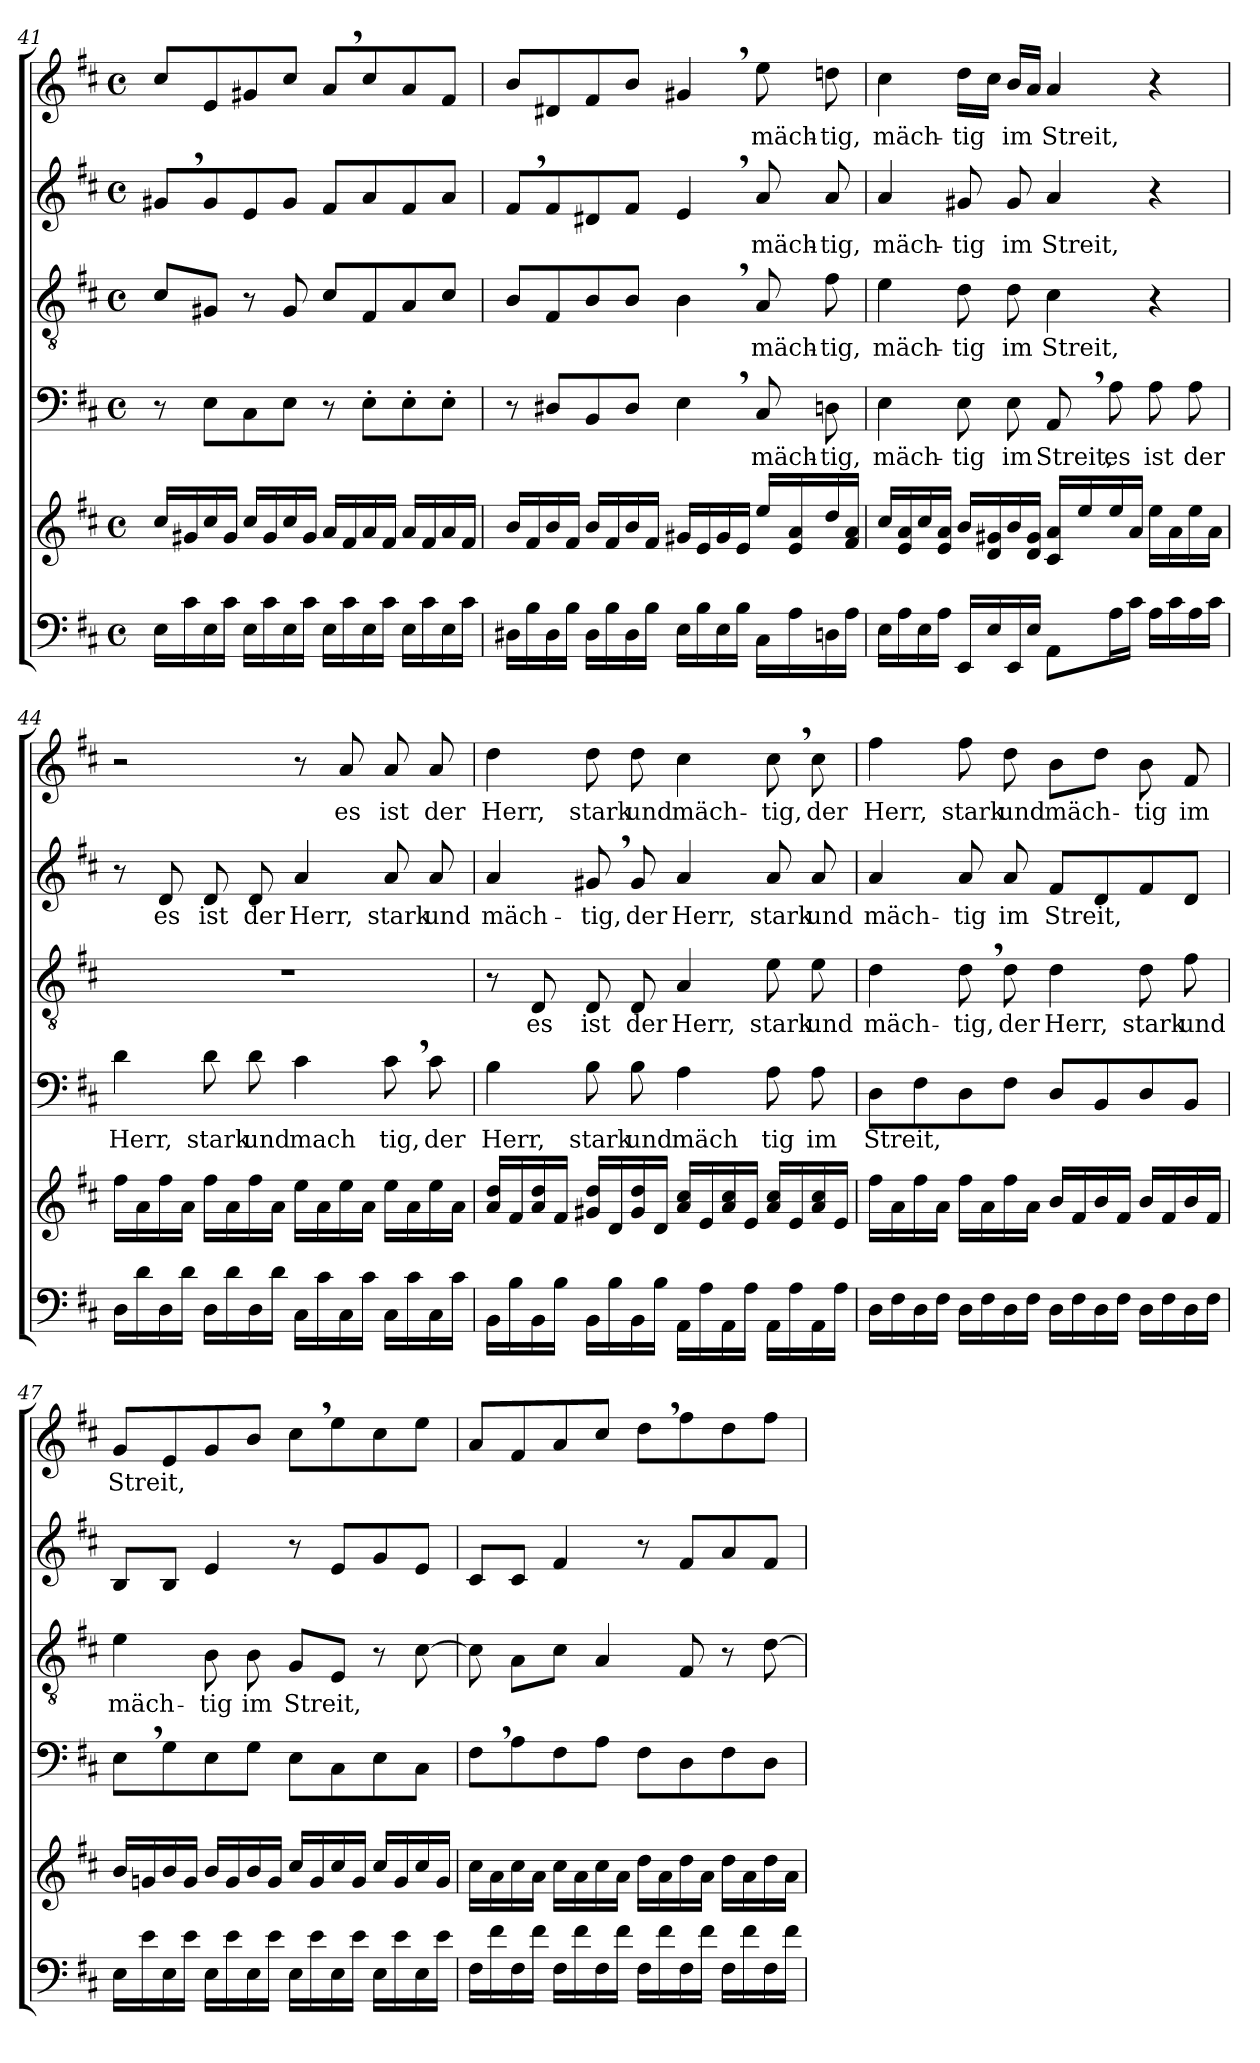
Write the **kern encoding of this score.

**kern	**kern	**kern	**text	**kern	**text	**kern	**text	**kern	**text
*part5	*part5	*part4	*part4	*part3	*part3	*part2	*part2	*part1	*part1
*staff6	*staff5	*staff4	*staff4	*staff3	*staff3	*staff2	*staff2	*staff1	*staff1
*clefF4	*clefG2	*clefF4	*	*clefGv2	*	*clefG2	*	*clefG2	*
*k[f#c#]	*k[f#c#]	*k[f#c#]	*	*k[f#c#]	*	*k[f#c#]	*	*k[f#c#]	*
*D:	*D:	*D:	*	*D:	*	*D:	*	*D:	*
*M4/4	*M4/4	*M4/4	*	*M4/4	*	*M4/4	*	*M4/4	*
*met(c)	*met(c)	*met(c)	*	*met(c)	*	*met(c)	*	*met(c)	*
=41	=41	=41	=41	=41	=41	=41	=41	=41	=41
16E\LL	16cc#/LL	8r	.	8c#/L	.	8g#X,/L	.	8cc#/L	.
16c#\	16g#X/	.	.	.	.	.	.	.	.
16E\	16cc#/	8E\L	.	8G#X/J	.	8g#/	.	8e/	.
16c#\JJ	16g#/JJ	.	.	.	.	.	.	.	.
16E\LL	16cc#/LL	8C#\	.	8r	.	8e/	.	8g#X/	.
16c#\	16g#/	.	.	.	.	.	.	.	.
16E\	16cc#/	8E\J	.	8G#/	.	8g#/J	.	8cc#/J	.
16c#\JJ	16g#/JJ	.	.	.	.	.	.	.	.
16E\LL	16a/LL	8r	.	8c#/L	.	8f#/L	.	8a,/L	.
16c#\	16f#/	.	.	.	.	.	.	.	.
16E\	16a/	8E'\L	.	8F#/	.	8a/	.	8cc#/	.
16c#\JJ	16f#/JJ	.	.	.	.	.	.	.	.
16E\LL	16a/LL	8E'\	.	8A/	.	8f#/	.	8a/	.
16c#\	16f#/	.	.	.	.	.	.	.	.
16E\	16a/	8E'\J	.	8c#/J	.	8a/J	.	8f#/J	.
16c#\JJ	16f#/JJ	.	.	.	.	.	.	.	.
!!LO:LB:g=z
=42	=42	=42	=42	=42	=42	=42	=42	=42	=42
16D#X\LL	16b/LL	8r	.	8B/L	.	8f#,/L	.	8b/L	.
16B\	16f#/	.	.	.	.	.	.	.	.
16D#\	16b/	8D#X/L	.	8F#/	.	8f#/	.	8d#X/	.
16B\JJ	16f#/JJ	.	.	.	.	.	.	.	.
16D#\LL	16b/LL	8BB/	.	8B/	.	8d#X/	.	8f#/	.
16B\	16f#/	.	.	.	.	.	.	.	.
16D#\	16b/	8D#/J	.	8B/J	.	8f#/J	.	8b/J	.
16B\JJ	16f#/JJ	.	.	.	.	.	.	.	.
16E\LL	16g#X/LL	4E,\	.	4B,\	.	4e,/	.	4g#X,/	.
16B\	16e/	.	.	.	.	.	.	.	.
16E\	16g#/	.	.	.	.	.	.	.	.
16B\JJ	16e/JJ	.	.	.	.	.	.	.	.
16C#\LL	16ee/LL	8C#/	mäch-	8A/	mäch-	8a/	mäch-	8ee\	mäch-
16A\	16e/ 16a/	.	.	.	.	.	.	.	.
16Dn\	16dd/	8Dn\	-tig,	8f#\	-tig,	8a/	-tig,	8ddn\	-tig,
16A\JJ	16f#/ 16a/JJ	.	.	.	.	.	.	.	.
=43	=43	=43	=43	=43	=43	=43	=43	=43	=43
16E\LL	16cc#/LL	4E\	mäch-	4e\	mäch-	4a/	mäch-	4cc#\	mäch-
16A\	16e/ 16a/	.	.	.	.	.	.	.	.
16E\	16cc#/	.	.	.	.	.	.	.	.
16A\JJ	16e/ 16a/JJ	.	.	.	.	.	.	.	.
16EE/LL	16b/LL	8E\	-tig	8d\	-tig	8g#X/	-tig	16dd\LL	-tig
16E/	16d/ 16g#X/	.	.	.	.	.	.	16cc#\JJ	.
16EE/	16b/	8E\	im	8d\	im	8g#/	im	16b/LL	im
16E/JJ	16d/ 16g#/JJ	.	.	.	.	.	.	16a/JJ	.
8AA\L	16c#/ 16a/LL	8AA,/	Streit,	4c#\	Streit,	4a/	Streit,	4a/	Streit,
.	16ee/	.	.	.	.	.	.	.	.
16A\L	16ee/	8A\	es	.	.	.	.	.	.
16c#\JJ	16a/JJ	.	.	.	.	.	.	.	.
16A\LL	16ee\LL	8A\	ist	4r	.	4r	.	4r	.
16c#\	16a\	.	.	.	.	.	.	.	.
16A\	16ee\	8A\	der	.	.	.	.	.	.
16c#\JJ	16a\JJ	.	.	.	.	.	.	.	.
!!LO:PB:g=z
=44	=44	=44	=44	=44	=44	=44	=44	=44	=44
16D\LL	16ff#\LL	4d\	Herr,	1r	.	8r	.	2r	.
16d\	16a\	.	.	.	.	.	.	.	.
16D\	16ff#\	.	.	.	.	8d/	es	.	.
16d\JJ	16a\JJ	.	.	.	.	.	.	.	.
16D\LL	16ff#\LL	8d\	stark	.	.	8d/	ist	.	.
16d\	16a\	.	.	.	.	.	.	.	.
16D\	16ff#\	8d\	und	.	.	8d/	der	.	.
16d\JJ	16a\JJ	.	.	.	.	.	.	.	.
16C#\LL	16ee\LL	4c#\	mach	.	.	4a/	Herr,	8r	.
16c#\	16a\	.	.	.	.	.	.	.	.
16C#\	16ee\	.	.	.	.	.	.	8a/	es
16c#\JJ	16a\JJ	.	.	.	.	.	.	.	.
16C#\LL	16ee\LL	8c#,\	tig,	.	.	8a/	stark	8a/	ist
16c#\	16a\	.	.	.	.	.	.	.	.
16C#\	16ee\	8c#\	der	.	.	8a/	und	8a/	der
16c#\JJ	16a\JJ	.	.	.	.	.	.	.	.
=45	=45	=45	=45	=45	=45	=45	=45	=45	=45
16BB\LL	16a/ 16dd/LL	4B\	Herr,	8r	.	4a/	mäch-	4dd\	Herr,
16B\	16f#/	.	.	.	.	.	.	.	.
16BB\	16a/ 16dd/	.	.	8D/	es	.	.	.	.
16B\JJ	16f#/JJ	.	.	.	.	.	.	.	.
16BB\LL	16g#X/ 16dd/LL	8B\	stark	8D/	ist	8g#X,/	-tig,	8dd\	stark
16B\	16d/	.	.	.	.	.	.	.	.
16BB\	16g#/ 16dd/	8B\	und	8D/	der	8g#/	der	8dd\	und
16B\JJ	16d/JJ	.	.	.	.	.	.	.	.
16AA\LL	16a/ 16cc#/LL	4A\	mäch	4A/	Herr,	4a/	Herr,	4cc#\	mäch-
16A\	16e/	.	.	.	.	.	.	.	.
16AA\	16a/ 16cc#/	.	.	.	.	.	.	.	.
16A\JJ	16e/JJ	.	.	.	.	.	.	.	.
16AA\LL	16a/ 16cc#/LL	8A\	tig	8e\	stark	8a/	stark	8cc#,\	-tig,
16A\	16e/	.	.	.	.	.	.	.	.
16AA\	16a/ 16cc#/	8A\	im	8e\	und	8a/	und	8cc#\	der
16A\JJ	16e/JJ	.	.	.	.	.	.	.	.
!!LO:LB:g=z
=46	=46	=46	=46	=46	=46	=46	=46	=46	=46
16D\LL	16ff#\LL	8D\L	Streit,	4d\	mäch-	4a/	mäch-	4ff#\	Herr,
16F#\	16a\	.	.	.	.	.	.	.	.
16D\	16ff#\	8F#\	.	.	.	.	.	.	.
16F#\JJ	16a\JJ	.	.	.	.	.	.	.	.
16D\LL	16ff#\LL	8D\	.	8d,\	-tig,	8a/	-tig	8ff#\	stark
16F#\	16a\	.	.	.	.	.	.	.	.
16D\	16ff#\	8F#\J	.	8d\	der	8a/	im	8dd\	und
16F#\JJ	16a\JJ	.	.	.	.	.	.	.	.
16D\LL	16b/LL	8D/L	.	4d\	Herr,	8f#/L	Streit,	8b\L	mäch-
16F#\	16f#/	.	.	.	.	.	.	.	.
16D\	16b/	8BB/	.	.	.	8d/	.	8dd\J	.
16F#\JJ	16f#/JJ	.	.	.	.	.	.	.	.
16D\LL	16b/LL	8D/	.	8d\	stark	8f#/	.	8b\	-tig
16F#\	16f#/	.	.	.	.	.	.	.	.
16D\	16b/	8BB/J	.	8f#\	und	8d/J	.	8f#/	im
16F#\JJ	16f#/JJ	.	.	.	.	.	.	.	.
=47	=47	=47	=47	=47	=47	=47	=47	=47	=47
16E\LL	16b/LL	8E,\L	.	4e\	mäch-	8B/L	.	8g/L	Streit,
16e\	16gn/	.	.	.	.	.	.	.	.
16E\	16b/	8G\	.	.	.	8B/J	.	8e/	.
16e\JJ	16g/JJ	.	.	.	.	.	.	.	.
16E\LL	16b/LL	8E\	.	8B\	-tig	4e/	.	8g/	.
16e\	16g/	.	.	.	.	.	.	.	.
16E\	16b/	8G\J	.	8B\	im	.	.	8b/J	.
16e\JJ	16g/JJ	.	.	.	.	.	.	.	.
16E\LL	16cc#/LL	8E\L	.	8G/L	Streit,	8r	.	8cc#,\L	.
16e\	16g/	.	.	.	.	.	.	.	.
16E\	16cc#/	8C#\	.	8E/J	.	8e/L	.	8ee\	.
16e\JJ	16g/JJ	.	.	.	.	.	.	.	.
16E\LL	16cc#/LL	8E\	.	8r	.	8g/	.	8cc#\	.
16e\	16g/	.	.	.	.	.	.	.	.
16E\	16cc#/	8C#\J	.	[8c#\	.	8e/J	.	8ee\J	.
16e\JJ	16g/JJ	.	.	.	.	.	.	.	.
!!LO:PB:g=z
=48	=48	=48	=48	=48	=48	=48	=48	=48	=48
16F#\LL	16cc#\LL	8F#,\L	.	8c#\]	.	8c#/L	.	8a/L	.
16f#\	16a\	.	.	.	.	.	.	.	.
16F#\	16cc#\	8A\	.	8A\L	.	8c#/J	.	8f#/	.
16f#\JJ	16a\JJ	.	.	.	.	.	.	.	.
16F#\LL	16cc#\LL	8F#\	.	8c#\J	.	4f#/	.	8a/	.
16f#\	16a\	.	.	.	.	.	.	.	.
16F#\	16cc#\	8A\J	.	4A/	.	.	.	8cc#/J	.
16f#\JJ	16a\JJ	.	.	.	.	.	.	.	.
16F#\LL	16dd\LL	8F#\L	.	.	.	8r	.	8dd,\L	.
16f#\	16a\	.	.	.	.	.	.	.	.
16F#\	16dd\	8D\	.	8F#/	.	8f#/L	.	8ff#\	.
16f#\JJ	16a\JJ	.	.	.	.	.	.	.	.
16F#\LL	16dd\LL	8F#\	.	8r	.	8a/	.	8dd\	.
16f#\	16a\	.	.	.	.	.	.	.	.
16F#\	16dd\	8D\J	.	[8d\	.	8f#/J	.	8ff#\J	.
16f#\JJ	16a\JJ	.	.	.	.	.	.	.	.
=	=	=	=	=	=	=	=	=	=
*-	*-	*-	*-	*-	*-	*-	*-	*-	*-
